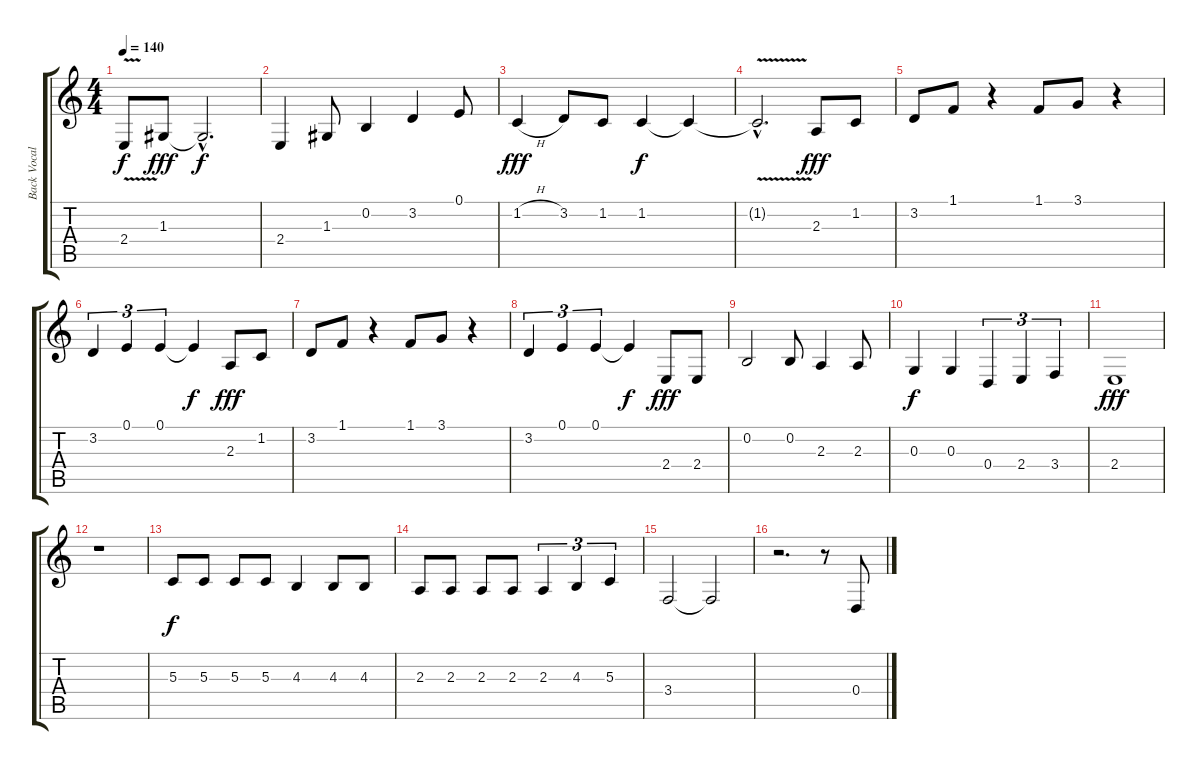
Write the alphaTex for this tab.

\track ("Back Vocal" "Back Vocal") {instrument flute}
\staff {score tabs}
\tuning (E4 B3 G3 D3 A2 E2) {hide}
\ts (4 4)
\tempo 140
\clef g2
\ks c
2.4{v t}.8{dy f} 1.3.8{dy fff} 1.3{hac t}.2{d dy f} |
2.4.4 1.3.8 0.2.4 3.2.4 0.1.8 |
1.2{h}.4{dy fff} 3.2.8 1.2.8 1.2.4{dy f} 1.2{t}.4 |
1.2{v hac t}.2{d} 2.3.8{dy fff} 1.2.8 |
3.2.8 1.1.8 r.4 1.1.8 3.1.8 r.4 |
3.2.4{tu (3 2)} 0.1.4{tu (3 2)} 0.1.4{tu (3 2)} 0.1{t}.4{dy f} 2.3.8{dy fff} 1.2.8 |
3.2.8 1.1.8 r.4 1.1.8 3.1.8 r.4 |
3.2.4{tu (3 2)} 0.1.4{tu (3 2)} 0.1.4{tu (3 2)} 0.1{t}.4{dy f} 2.4.8{dy fff} 2.4.8 |
0.2.2 0.2.8 2.3.4 2.3.8 |
0.3.4{dy f} 0.3.4 0.4.4{tu (3 2)} 2.4.4{tu (3 2)} 3.4.4{tu (3 2)} |
2.4.1{dy fff} |
r.1 |
5.3.8{dy f} 5.3.8 5.3.8 5.3.8 4.3.4 4.3.8 4.3.8 |
2.3.8 2.3.8 2.3.8 2.3.8 2.3.4{tu (3 2)} 4.3.4{tu (3 2)} 5.3.4{tu (3 2)} |
3.4.2 3.4{t}.2 |
r.2{d} r.8 0.4.8
